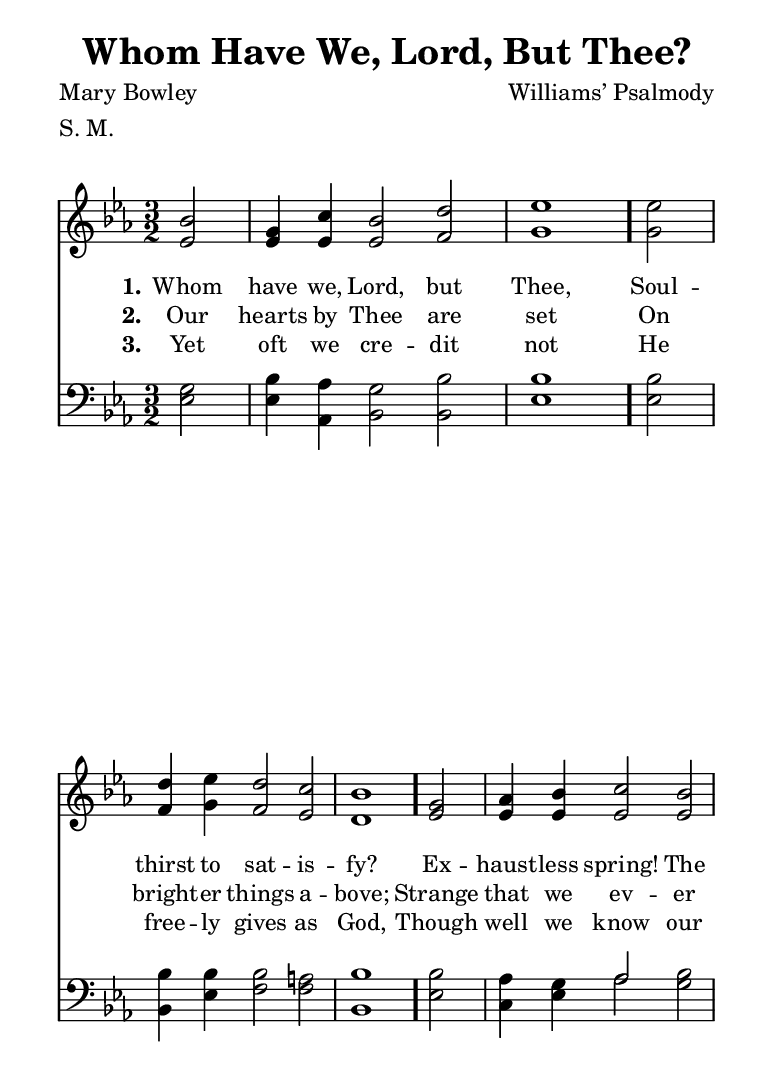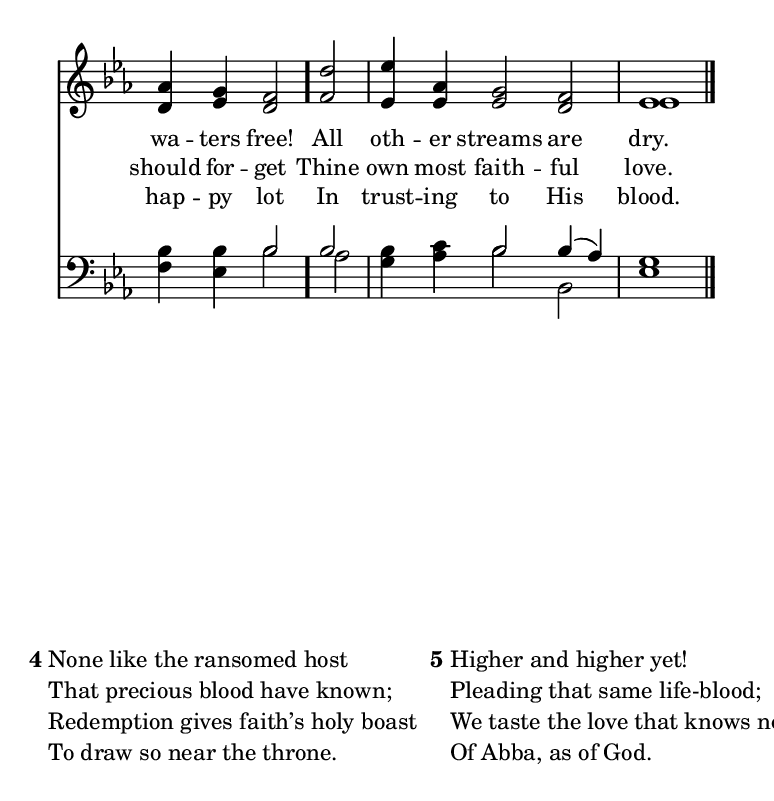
\include "common/global.ily"
\paper {
  \include "common/paper.ily"
  ragged-last-bottom = ##t
  system-count = #(cond (is-eogsized 2) (#t #f))
}

\header{
  hymnnumber = "180"
  title = "Whom Have We, Lord, But Thee?"
  tunename = "Huddersfield"
  meter = "S. M."
  poet = "Mary Bowley"
  composer = "Williams’ Psalmody"
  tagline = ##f
}

patternAA = { c2 | c4 c4 c2 c2 | c1 }
patternAB = { c2 | c4 c4 c2 c4( c4) | c1 }
patternBA = { c2 | c4 c4 c2 c2 | c4 c4 c2 }

global = {
  \include "common/overrides.ily"
  \override Staff.TimeSignature.style = #'numbered
  \time 3/2
  \override Score.MetronomeMark.transparent = ##t % hide all fermata changes too
  \tempo 2=70
  \key ees \major
  \partial 2
  \autoBeamOff
}

notesSoprano = {
\global
\relative c'' {

  \changePitch \patternAA { bes | g c bes d | ees }
  \changePitch \patternAA { ees | d ees d c | bes } \eogbreak
  \changePitch \patternBA { g | aes bes c bes | aes g f }
  \changePitch \patternAA { d' | ees aes, g f | ees }

  \bar "|."

}
}

notesAlto = {
\global
\relative e' {

  \changePitch \patternAA { ees | ees ees ees f | g }
  \changePitch \patternAA { g | f g f ees | d }
  \changePitch \patternBA { ees | ees ees ees ees | d ees d }
  \changePitch \patternAA { f | ees ees ees d | ees }

}
}

notesTenor = {
\global
\relative a {

  \changePitch \patternAA { g | bes aes g bes | bes }
  \changePitch \patternAA { bes | bes bes bes a | bes }
  \changePitch \patternBA { bes | aes g aes bes | bes bes bes }
  \changePitch \patternAB { bes | bes c bes bes aes | g }

}
}

notesBass = {
\global
\relative f {

  \changePitch \patternAA { ees | ees aes, bes bes | ees }
  \changePitch \patternAA { ees | bes ees f f | bes, }
  \changePitch \patternBA { ees | c ees aes g | f ees bes' }
  \changePitch \patternAA { aes | g aes bes bes, | ees }

}
}

wordsA = \lyricmode {
\set stanza = "1."

Whom have we, Lord, but Thee, \bar "."
Soul -- thirst to sat -- is -- fy? \bar "."
Ex -- haust -- less spring! The wa -- ters free! \bar "."
All oth -- er streams are dry. \bar "."

}

wordsB = \lyricmode {
\set stanza = "2."

Our hearts by Thee are set
On bright -- er things a -- bove;
Strange that we ev -- er should for -- get
Thine own most faith -- ful love.

}

wordsC = \lyricmode {
\set stanza = "3."

Yet oft we cre -- dit not
He free -- ly gives as God,
Though well we know our hap -- py lot
In trust -- ing to His blood.

}

wordsD = \markuplist {

\line { None like the ransomed host }
\line { That precious blood have known; }
\line { Redemption gives faith’s holy boast }
\line { To draw so near the throne. }

}

wordsE = \markuplist {

\line { Higher and higher yet! }
\line { Pleading that same life-blood; }
\line { We taste the love that knows no let, }
\line { Of Abba, as of God. }

}

\score {
  \context ChoirStaff <<
    \context Staff = upper <<
      \set Staff.autoBeaming = ##f
      \set ChoirStaff.systemStartDelimiter = #'SystemStartBar
      \set ChoirStaff.printPartCombineTexts = ##f
      \partcombine #'(2 . 9) \notesSoprano \notesAlto
      \context NullVoice = sopranos { \voiceOne << \notesSoprano >> }
      \context NullVoice = altos { \voiceTwo << \notesAlto >> }
      \context Lyrics = one   \lyricsto sopranos \wordsA
      \context Lyrics = two   \lyricsto sopranos \wordsB
      \context Lyrics = three \lyricsto sopranos \wordsC
    >>
    \context Staff = men <<
      \set Staff.autoBeaming = ##f
      \clef bass
      \set ChoirStaff.printPartCombineTexts = ##f
      \partcombine #'(2 . 9) \notesTenor \notesBass
      \context NullVoice = tenors { \voiceOne << \notesTenor >> }
      \context NullVoice = basses { \voiceTwo << \notesBass >> }
    >>
  >>
  \layout {
    \include "common/layout.ily"
  }
  \midi{
    \include "common/midi.ily"
  }
}

\noPageBreak

\markup { \fill-line {
  \hspace #0.1
  \line{ \bold 4 \column { \wordsD } }
  \hspace #0.1
  \line{ \bold 5 \column { \wordsE } }
  \hspace #0.1
} }

\version "2.19.49"  % necessary for upgrading to future LilyPond versions.

% vi:set et ts=2 sw=2 ai nocindent syntax=lilypond:
